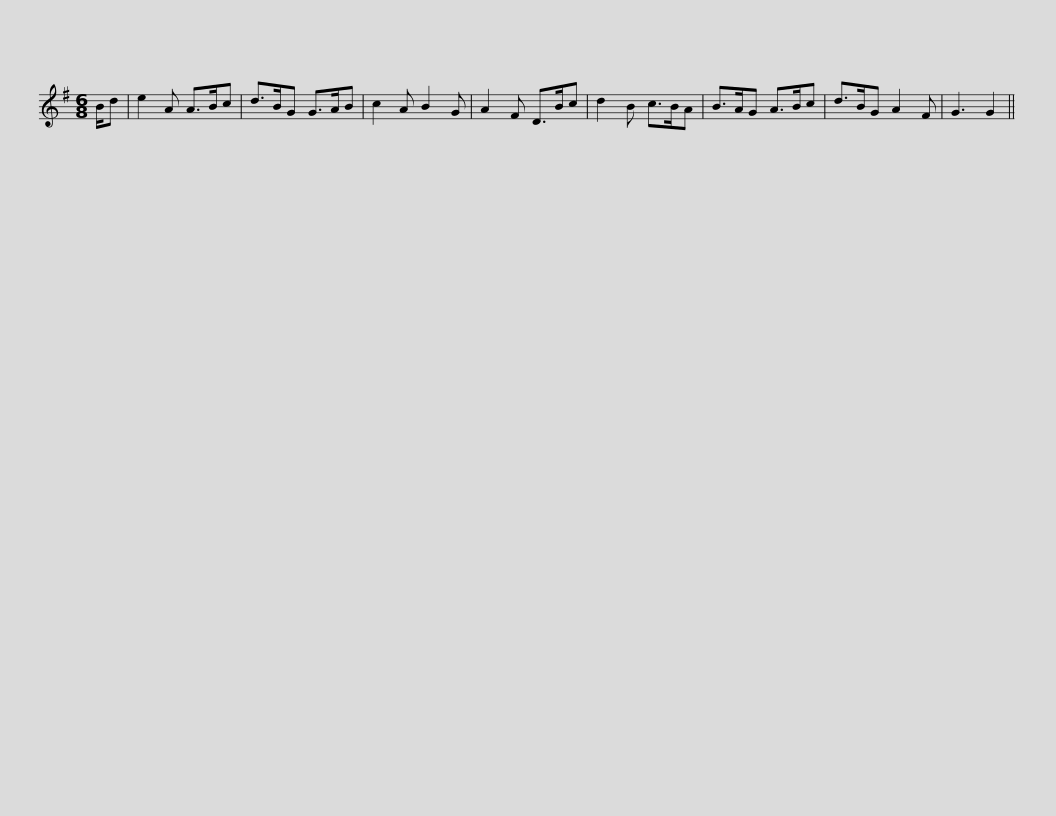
X:1
L:1/8
M:6/8
I:linebreak $
K:G
V:1 treble
V:1
 B/d | e2 A A>Bc | d>BG G>AB | c2 A B2 G | A2 F D>Bc | %5
 d2 B c>BA | B>AG A>Bc | d>BG A2 F |$ G3 G2 || %9
